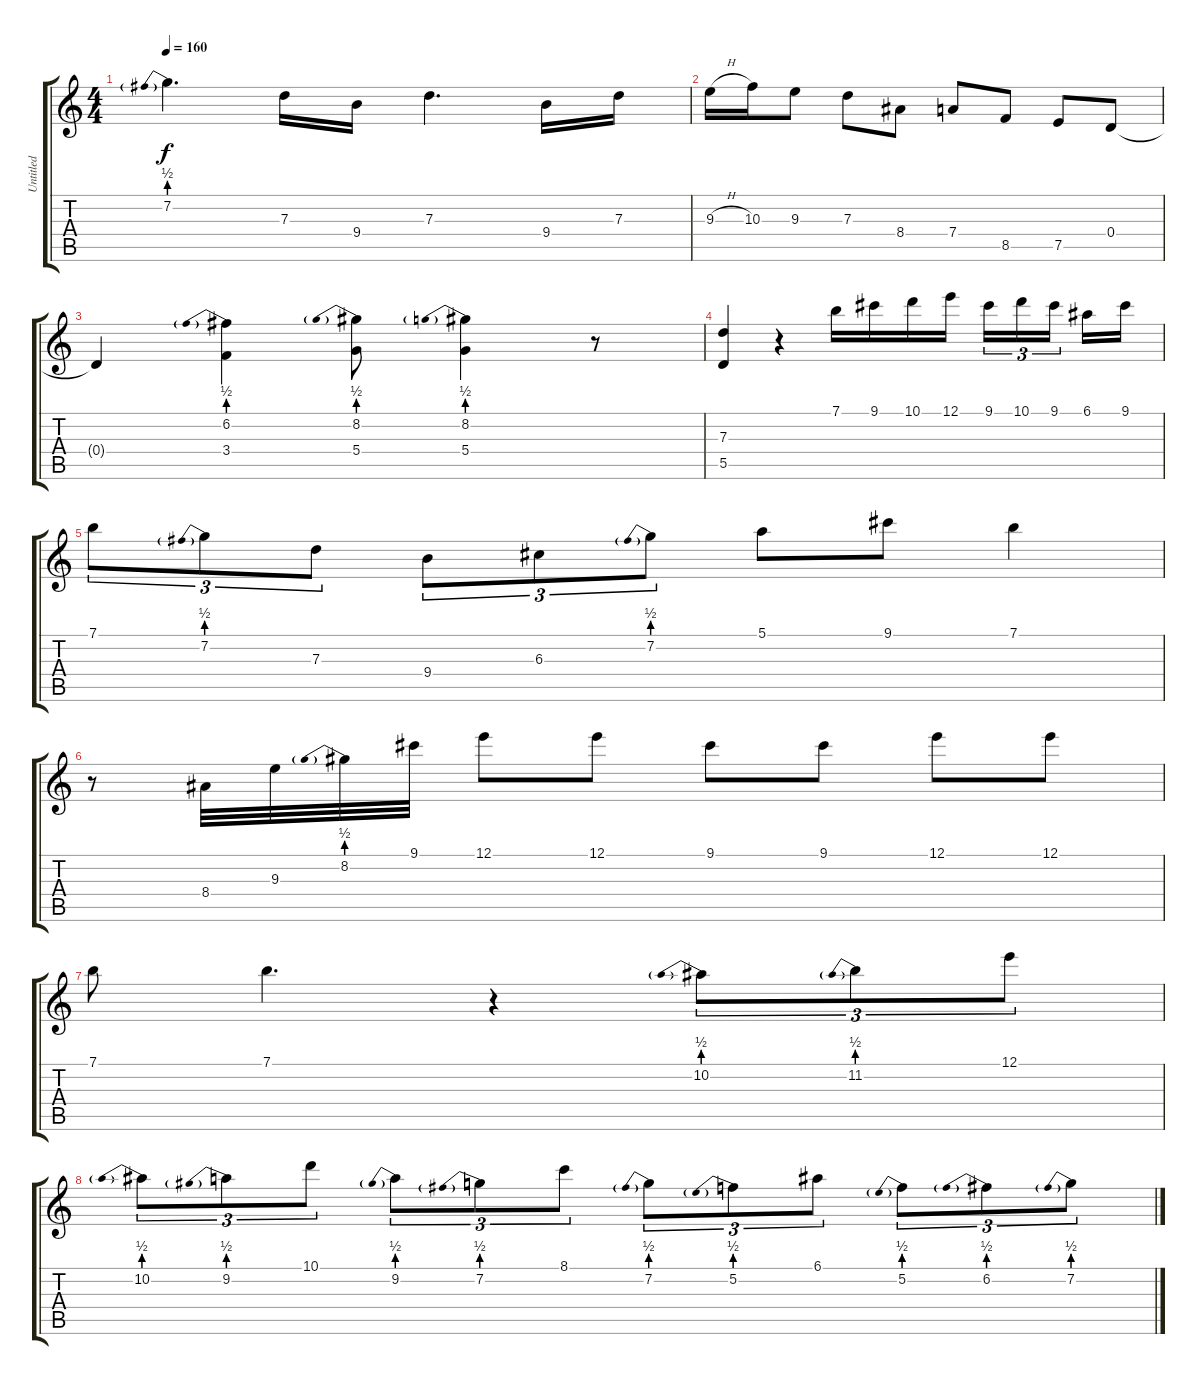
\track ("Untitled" "Untitled") {instrument acousticguitarsteel}
\staff {score tabs}
\tuning (E4 B3 G3 D3 A2 E2) {hide}
\ts (4 4)
\tempo 160
\clef g2
\ks c
7.2{be (prebend 0 2 60 2)}.4{d dy f} 7.3.16 9.4.16 7.3.4{d} 9.4.16 7.3.16 |
9.3{h}.16 10.3.16 9.3.8 7.3.8 8.4.8 7.4.8 8.5.8 7.5.8 0.4.8 |
0.4{t}.4 (6.2{be (prebend 0 2 60 2)} 3.4).4 (8.2{be (prebend 0 2 60 2)} 5.4).8 (8.2{be (prebend 0 2 60 2)} 5.4).4 r.8 |
(7.3 5.5).4 r.4 7.1.16 9.1.16 10.1.16 12.1.16 9.1.16{tu (3 2)} 10.1.16{tu (3 2)} 9.1.16{tu (3 2) beam splitsecondary} 6.1.16 9.1.16 |
7.1.8{tu (3 2)} 7.2{be (prebend 0 2 60 2)}.8{tu (3 2)} 7.3.8{tu (3 2)} 9.4.8{tu (3 2)} 6.3.8{tu (3 2)} 7.2{be (prebend 0 2 60 2)}.8{tu (3 2)} 5.1.8 9.1.8 7.1.4 |
r.8 8.4.32 9.3.32 8.2{be (prebend 0 2 60 2)}.32 9.1.32 12.1.8 12.1.8 9.1.8 9.1.8 12.1.8 12.1.8 |
7.1.8 7.1.4{d} r.4 10.2{be (prebend 0 2 60 2)}.8{tu (3 2)} 11.2{be (prebend 0 2 60 2)}.8{tu (3 2)} 12.1.8{tu (3 2)} |
10.2{be (prebend 0 2 60 2)}.8{tu (3 2)} 9.2{be (prebend 0 2 60 2)}.8{tu (3 2)} 10.1.8{tu (3 2)} 9.2{be (prebend 0 2 60 2)}.8{tu (3 2)} 7.2{be (prebend 0 2 60 2)}.8{tu (3 2)} 8.1.8{tu (3 2)} 7.2{be (prebend 0 2 60 2)}.8{tu (3 2)} 5.2{be (prebend 0 2 60 2)}.8{tu (3 2)} 6.1.8{tu (3 2)} 5.2{be (prebend 0 2 60 2)}.8{tu (3 2)} 6.2{be (prebend 0 2 60 2)}.8{tu (3 2)} 7.2{be (prebend 0 2 60 2)}.8{tu (3 2)}
